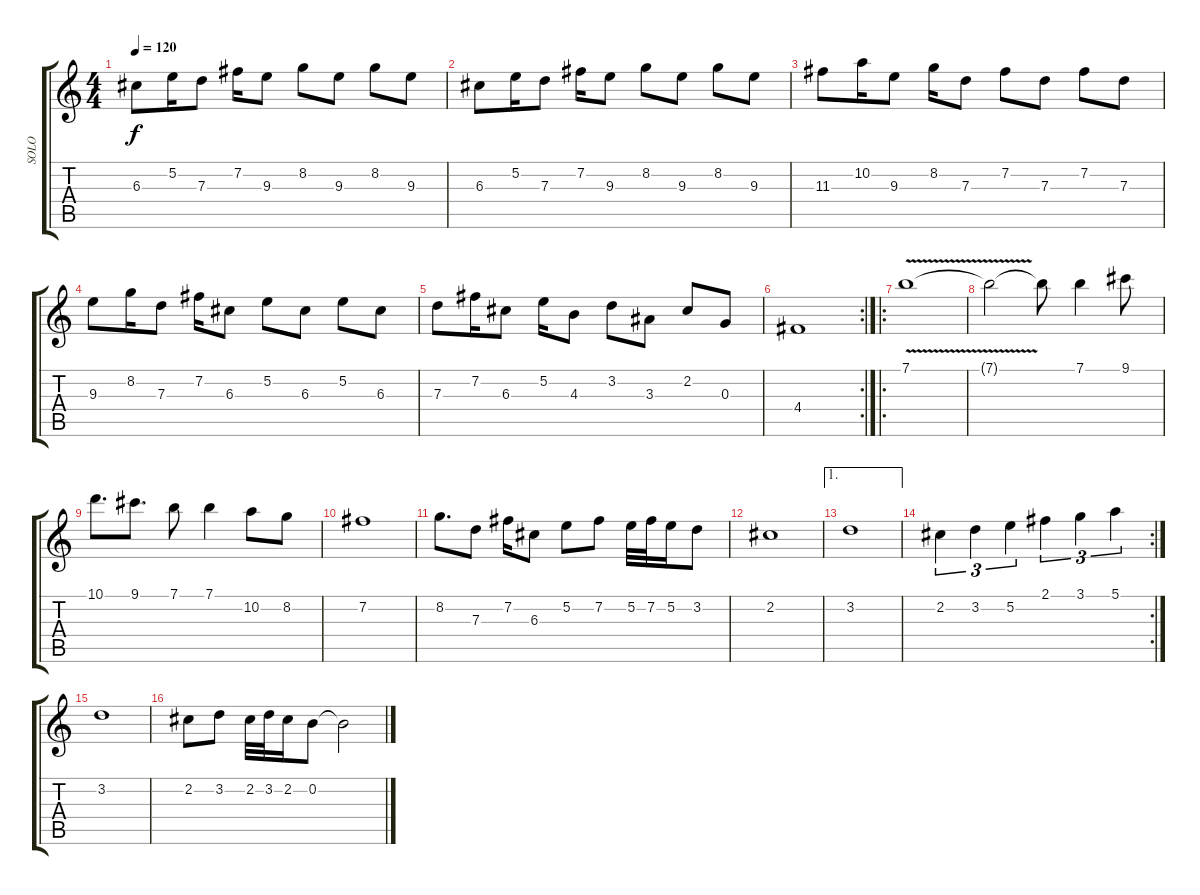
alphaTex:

\track ("SOLO" "SOLO") {instrument acousticguitarsteel}
\staff {score tabs}
\tuning (E4 B3 G3 D3 A2 E2) {hide}
\ts (4 4)
\tempo 120
\clef g2
\ks c
6.3.8{dy f} 5.2.16 7.3.8 7.2.16 9.3.8 8.2.8 9.3.8 8.2.8 9.3.8 |
6.3.8 5.2.16 7.3.8 7.2.16 9.3.8 8.2.8 9.3.8 8.2.8 9.3.8 |
11.3.8 10.2.16 9.3.8 8.2.16 7.3.8 7.2.8 7.3.8 7.2.8 7.3.8 |
9.3.8 8.2.16 7.3.8 7.2.16 6.3.8 5.2.8 6.3.8 5.2.8 6.3.8 |
7.3.8 7.2.16 6.3.8 5.2.16 4.3.8 3.2.8 3.3.8 2.2.8 0.3.8 |
\rc 2
4.4.1 |
\ro
7.1{v}.1 |
7.1{t}.2 7.1{t}.8 7.1.4 9.1.8 |
10.1.8{d} 9.1.8{d} 7.1.8 7.1.4 10.2.8 8.2.8 |
7.2.1 |
8.2.8{d} 7.3.8 7.2.16 6.3.8 5.2.8 7.2.8 5.2.32 7.2.32 5.2.16 3.2.8 |
2.2.1 |
\ae 1
3.2.1 |
\rc 2
2.2.4{tu (3 2)} 3.2.4{tu (3 2)} 5.2.4{tu (3 2)} 2.1.4{tu (3 2)} 3.1.4{tu (3 2)} 5.1.4{tu (3 2)} |
3.2.1 |
2.2.8 3.2.8 2.2.32 3.2.32 2.2.16 0.2.8 0.2{t}.2
